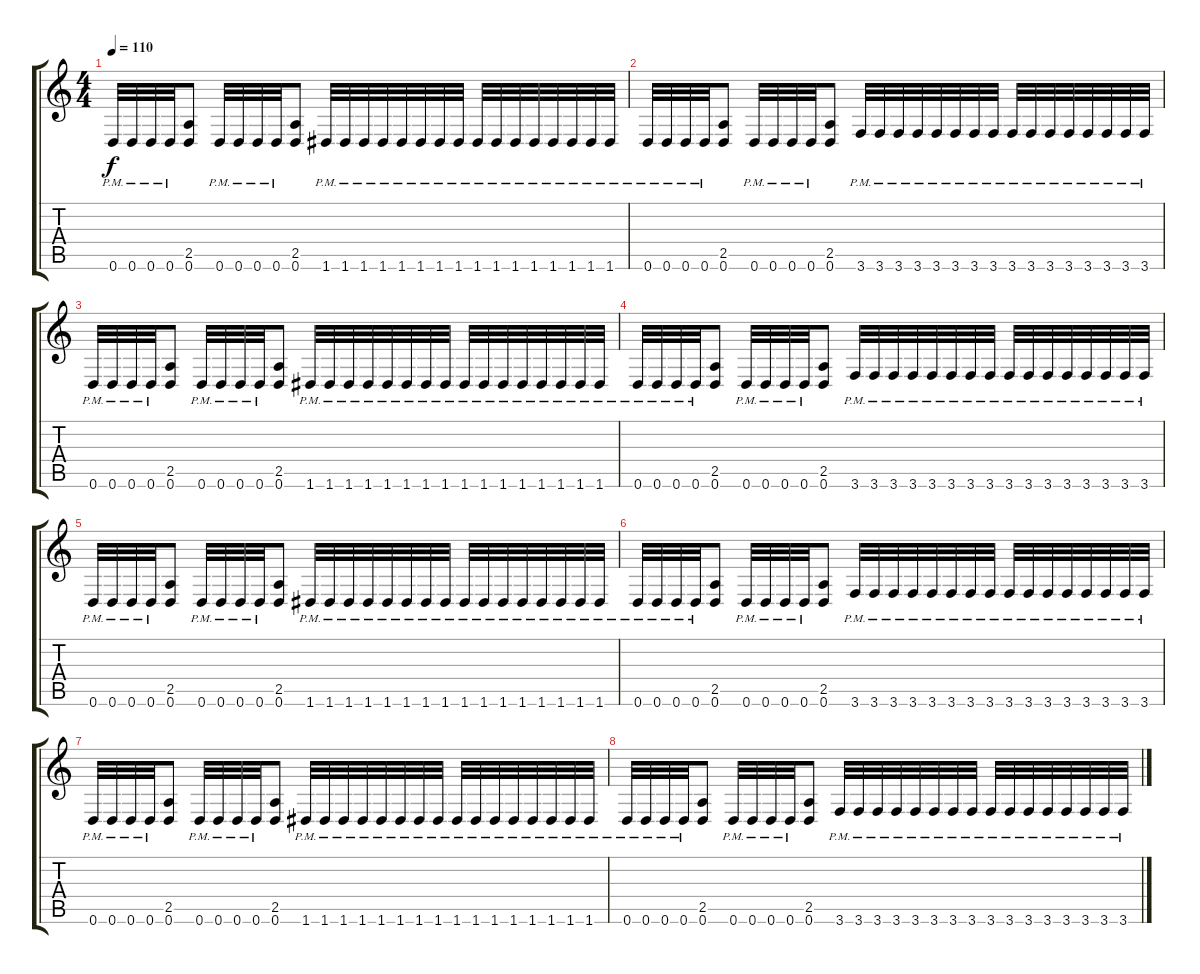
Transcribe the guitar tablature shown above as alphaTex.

\track "" {instrument overdrivenguitar}
\staff {score tabs}
\tuning (D4 A3 F3 C3 G2 D2) {hide}
\ts (4 4)
\tempo 110
\clef g2
\ks c
0.6{pm}.32{dy f} 0.6{pm}.32 0.6{pm}.32 0.6{pm}.32 (2.5 0.6).8 0.6{pm}.32 0.6{pm}.32 0.6{pm}.32 0.6{pm}.32 (2.5 0.6).8 1.6{pm}.32 1.6{pm}.32 1.6{pm}.32 1.6{pm}.32 1.6{pm}.32 1.6{pm}.32 1.6{pm}.32 1.6{pm}.32 1.6{pm}.32 1.6{pm}.32 1.6{pm}.32 1.6{pm}.32 1.6{pm}.32 1.6{pm}.32 1.6{pm}.32 1.6{pm}.32 |
0.6{pm}.32 0.6{pm}.32 0.6{pm}.32 0.6{pm}.32 (2.5 0.6).8 0.6{pm}.32 0.6{pm}.32 0.6{pm}.32 0.6{pm}.32 (2.5 0.6).8 3.6{pm}.32 3.6{pm}.32 3.6{pm}.32 3.6{pm}.32 3.6{pm}.32 3.6{pm}.32 3.6{pm}.32 3.6{pm}.32 3.6{pm}.32 3.6{pm}.32 3.6{pm}.32 3.6{pm}.32 3.6{pm}.32 3.6{pm}.32 3.6{pm}.32 3.6{pm}.32 |
0.6{pm}.32 0.6{pm}.32 0.6{pm}.32 0.6{pm}.32 (2.5 0.6).8 0.6{pm}.32 0.6{pm}.32 0.6{pm}.32 0.6{pm}.32 (2.5 0.6).8 1.6{pm}.32 1.6{pm}.32 1.6{pm}.32 1.6{pm}.32 1.6{pm}.32 1.6{pm}.32 1.6{pm}.32 1.6{pm}.32 1.6{pm}.32 1.6{pm}.32 1.6{pm}.32 1.6{pm}.32 1.6{pm}.32 1.6{pm}.32 1.6{pm}.32 1.6{pm}.32 |
0.6{pm}.32 0.6{pm}.32 0.6{pm}.32 0.6{pm}.32 (2.5 0.6).8 0.6{pm}.32 0.6{pm}.32 0.6{pm}.32 0.6{pm}.32 (2.5 0.6).8 3.6{pm}.32 3.6{pm}.32 3.6{pm}.32 3.6{pm}.32 3.6{pm}.32 3.6{pm}.32 3.6{pm}.32 3.6{pm}.32 3.6{pm}.32 3.6{pm}.32 3.6{pm}.32 3.6{pm}.32 3.6{pm}.32 3.6{pm}.32 3.6{pm}.32 3.6{pm}.32 |
0.6{pm}.32 0.6{pm}.32 0.6{pm}.32 0.6{pm}.32 (2.5 0.6).8 0.6{pm}.32 0.6{pm}.32 0.6{pm}.32 0.6{pm}.32 (2.5 0.6).8 1.6{pm}.32 1.6{pm}.32 1.6{pm}.32 1.6{pm}.32 1.6{pm}.32 1.6{pm}.32 1.6{pm}.32 1.6{pm}.32 1.6{pm}.32 1.6{pm}.32 1.6{pm}.32 1.6{pm}.32 1.6{pm}.32 1.6{pm}.32 1.6{pm}.32 1.6{pm}.32 |
0.6{pm}.32 0.6{pm}.32 0.6{pm}.32 0.6{pm}.32 (2.5 0.6).8 0.6{pm}.32 0.6{pm}.32 0.6{pm}.32 0.6{pm}.32 (2.5 0.6).8 3.6{pm}.32 3.6{pm}.32 3.6{pm}.32 3.6{pm}.32 3.6{pm}.32 3.6{pm}.32 3.6{pm}.32 3.6{pm}.32 3.6{pm}.32 3.6{pm}.32 3.6{pm}.32 3.6{pm}.32 3.6{pm}.32 3.6{pm}.32 3.6{pm}.32 3.6{pm}.32 |
0.6{pm}.32 0.6{pm}.32 0.6{pm}.32 0.6{pm}.32 (2.5 0.6).8 0.6{pm}.32 0.6{pm}.32 0.6{pm}.32 0.6{pm}.32 (2.5 0.6).8 1.6{pm}.32 1.6{pm}.32 1.6{pm}.32 1.6{pm}.32 1.6{pm}.32 1.6{pm}.32 1.6{pm}.32 1.6{pm}.32 1.6{pm}.32 1.6{pm}.32 1.6{pm}.32 1.6{pm}.32 1.6{pm}.32 1.6{pm}.32 1.6{pm}.32 1.6{pm}.32 |
0.6{pm}.32 0.6{pm}.32 0.6{pm}.32 0.6{pm}.32 (2.5 0.6).8 0.6{pm}.32 0.6{pm}.32 0.6{pm}.32 0.6{pm}.32 (2.5 0.6).8 3.6{pm}.32 3.6{pm}.32 3.6{pm}.32 3.6{pm}.32 3.6{pm}.32 3.6{pm}.32 3.6{pm}.32 3.6{pm}.32 3.6{pm}.32 3.6{pm}.32 3.6{pm}.32 3.6{pm}.32 3.6{pm}.32 3.6{pm}.32 3.6{pm}.32 3.6{pm}.32
